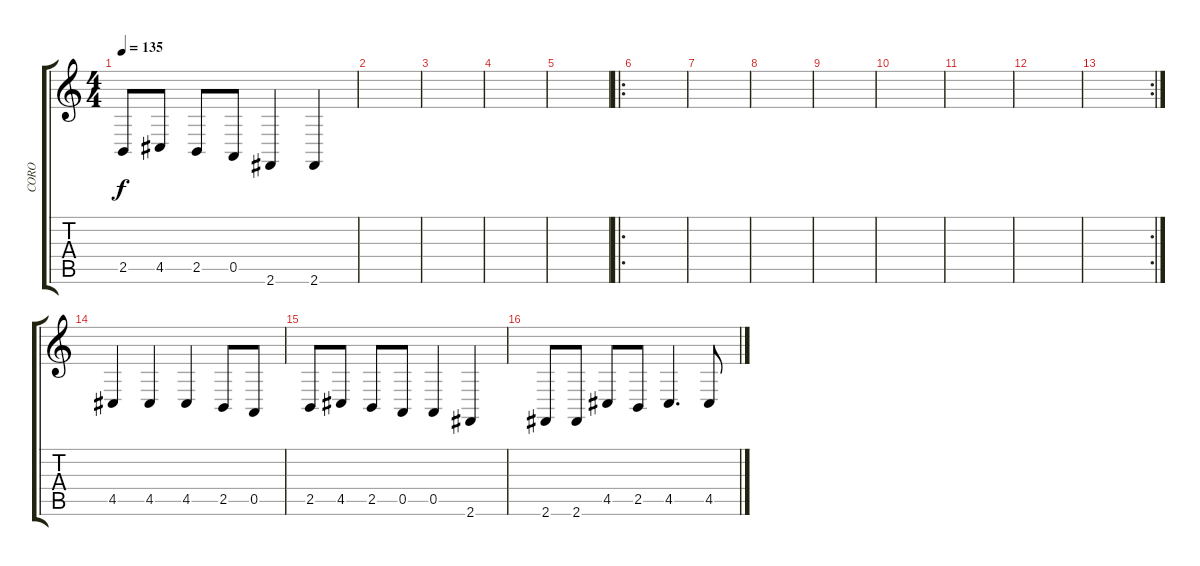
\track ("CORO" "CORO") {instrument altosax}
\staff {score tabs}
\tuning (E4 B3 G3 D3 A2 E2) {hide}
\ts (4 4)
\tempo 135
\clef g2
\ks c
2.5.8{dy f} 4.5.8 2.5.8 0.5.8 2.6.4 2.6.4 |
|
|
|
|
\ro
|
|
|
|
|
|
|
\rc 2
|
4.5.4 4.5.4 4.5.4 2.5.8 0.5.8 |
2.5.8 4.5.8 2.5.8 0.5.8 0.5.4 2.6.4 |
2.6.8 2.6.8 4.5.8 2.5.8 4.5.4{d} 4.5.8
